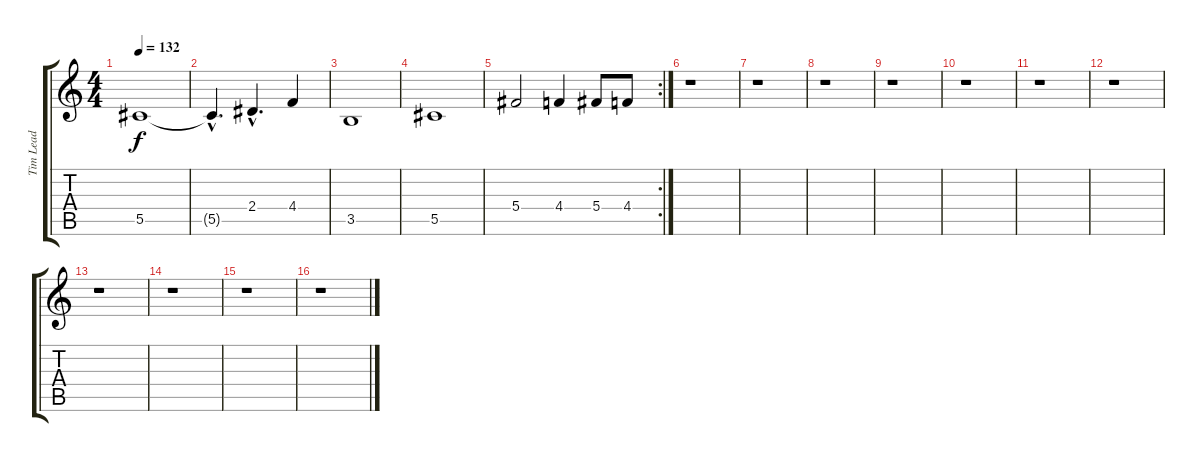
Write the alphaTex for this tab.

\track ("Tim Lead " "Tim Lead ") {instrument distortionguitar}
\staff {score tabs}
\tuning (Eb4 Bb3 Gb3 Db3 Ab2 Eb2) {hide}
\ts (4 4)
\tempo 132
\clef g2
\ks c
5.5.1{dy f} |
5.5{hac t}.4{d} 2.4{hac}.4{d} 4.4.4 |
3.5.1 |
5.5.1 |
\rc 2
5.4.2 4.4.4 5.4.8 4.4.8 |
r.1 |
r.1 |
r.1 |
r.1 |
r.1 |
r.1 |
r.1 |
r.1 |
r.1 |
r.1 |
r.1
